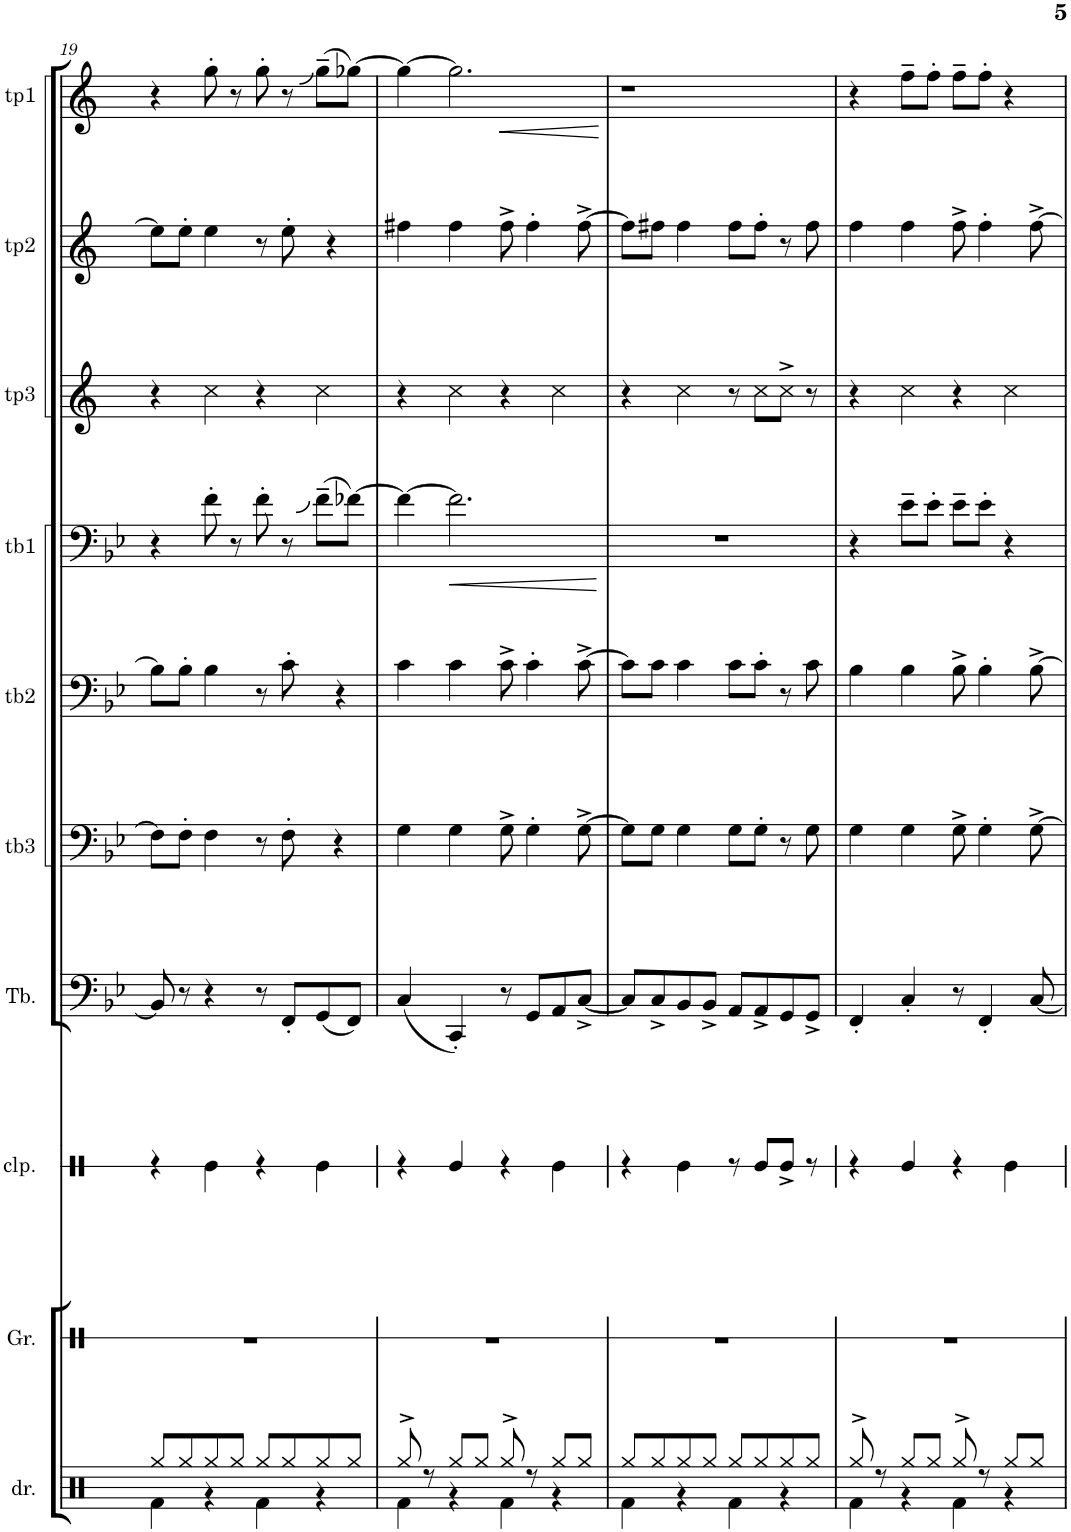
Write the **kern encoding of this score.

**kern	**kern	**kern	**kern	**kern	**kern	**kern	**kern	**kern	**kern
*part10	*part9	*part8	*part7	*part6	*part5	*part4	*part3	*part2	*part1
*staff10	*staff9	*staff8	*staff7	*staff6	*staff5	*staff4	*staff3	*staff2	*staff1
*I"Drum Set	*I"Guiro	*I"Claps	*I"Tuba	*I"Trombone 3	*I"Trombone 2	*I"Trombone 1	*I"Trumpet in Bb 3	*I"Trumpet in Bb2	*I"Trumpet in Bb 1
*I'dr.	*I'Gr.	*I'clp.	*I'Tb.	*I'tb3	*I'tb2	*I'tb1	*I'tp3	*I'tp2	*I'tp1
!!LO:PB:g=z
*clefX	*clefX	*clefX	*clefF4	*clefF4	*clefF4	*clefF4	*clefG2	*clefG2	*clefG2
*	*	*	*	*	*	*	*Trd1c2	*Trd1c2	*Trd1c2
*k[]	*k[]	*k[]	*k[b-e-]	*k[b-e-]	*k[b-e-]	*k[b-e-]	*k[]	*k[]	*k[]
*M4/4	*M4/4	*M4/4	*M4/4	*M4/4	*M4/4	*M4/4	*M4/4	*M4/4	*M4/4
=19	=19	=19	=19	=19	=19	=19	=19	=19	=19
*^	*	*	*	*	*	*	*	*	*
8Rgg/L	4Rf\	1r	4r	8BB-/]	8F\L]	8B-\L]	4r	4r	8ee\L]	4r
8Rgg/	.	.	.	8r	8F'\J	8B-'\J	.	.	8ee'\J	.
8Rgg/	4r	.	4Re\	4r	4F\	4B-\	8f'\	4cc\	4ee\	8gg'\
8Rgg/J	.	.	.	.	.	.	8r	.	.	8r
8Rgg/L	4Rf\	.	4r	8r	8r	8r	8f'\	4r	8r	8gg'\
8Rgg/	.	.	.	8FF'/L	8F'\	8c'\	8r	.	8ee'\	8r
8Rgg/	4r	.	4Re\	(8GG/	4r	4r	(8f~\L	4cc\	4r	(8gg~\L
8Rgg/J	.	.	.	8FF/J)	.	.	[8f-X\J)	.	.	[8gg-X\J)
=20	=20	=20	=20	=20	=20	=20	=20	=20	=20	=20
8Rgg^/	4Rf\	1r	4r	(4C/	4G\	4c\	4f-\_	4r	4ff#X\	4gg-\_
8r	.	.	.	.	.	.	.	.	.	.
8Rgg/L	4r	.	4Re/	4CC'/)	4G\	4c\	2.f-\]	4cc\	4ff#\	2.gg-\]
8Rgg/J	.	.	.	.	.	.	.	.	.	.
8Rgg^/	4Rf\	.	4r	8r	8G^\	8c^\	.	4r	8ff#^\	.
8r	.	.	.	8GG/L	4G'\	4c'\	.	.	4ff#'\	.
8Rgg/L	4r	.	4Re\	8AA/	.	.	.	4cc\	.	.
8Rgg/J	.	.	.	[8C^/J	[8G^\	[8c^\	.	.	[8ff#^\	.
=21	=21	=21	=21	=21	=21	=21	=21	=21	=21	=21
8Rgg/L	4Rf\	1r	4r	8C/L]	8G\L]	8c\L]	1r	4r	8ff#\L]	1r
8Rgg/	.	.	.	8C^/	8G\J	8c\J	.	.	8ff#X\J	.
8Rgg/	4r	.	4Re\	8BB-/	4G\	4c\	.	4cc\	4ff#\	.
8Rgg/J	.	.	.	8BB-^/J	.	.	.	.	.	.
8Rgg/L	4Rf\	.	8r	8AA/L	8G\L	8c\L	.	8r	8ff#\L	.
8Rgg/	.	.	8Re/L	8AA^/	8G'\J	8c'\J	.	8cc\L	8ff#'\J	.
8Rgg/	4r	.	8Re^/J	8GG/	8r	8r	.	8cc^\J	8r	.
8Rgg/J	.	.	8r	8GG^/J	8G\	8c\	.	8r	8ff#\	.
=22	=22	=22	=22	=22	=22	=22	=22	=22	=22	=22
8Rgg^/	4Rf\	1r	4r	4FF'/	4G\	4B-\	4r	4r	4ff\	4r
8r	.	.	.	.	.	.	.	.	.	.
8Rgg/L	4r	.	4Re/	4C'/	4G\	4B-\	8e-~\L	4cc\	4ff\	8ff~\L
8Rgg/J	.	.	.	.	.	.	8e-'\J	.	.	8ff'\J
8Rgg^/	4Rf\	.	4r	8r	8G^\	8B-^\	8e-~\L	4r	8ff^\	8ff~\L
8r	.	.	.	4FF'/	4G'\	4B-'\	8e-'\J	.	4ff'\	8ff'\J
8Rgg/L	4r	.	4Re\	.	.	.	4r	4cc\	.	4r
8Rgg/J	.	.	.	[8C/	[8G^\	[8B-^\	.	.	[8ff^\	.
*v	*v	*	*	*	*	*	*	*	*	*
=	=	=	=	=	=	=	=	=	=
*-	*-	*-	*-	*-	*-	*-	*-	*-	*-
